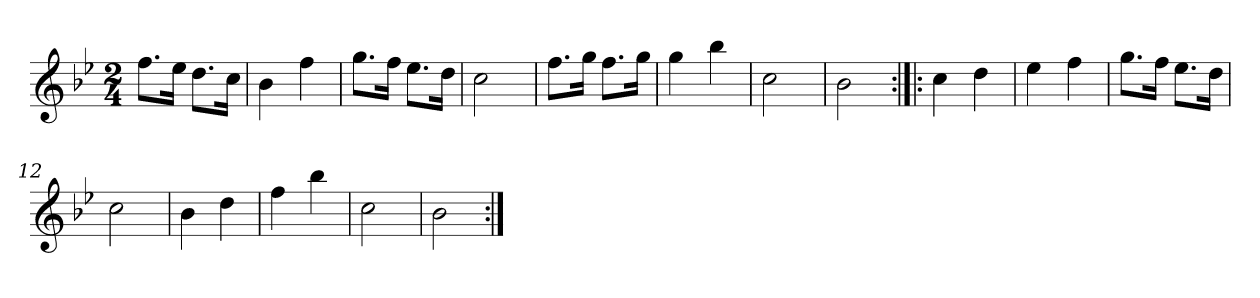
**kern
*part1
*staff1
*clefG2
*k[b-e-]
*B-:
*M2/4
*MM120
=1
8.ff\L
16ee-\Jk
8.dd\L
16cc\Jk
=2
4b-
4ff
=3
8.gg\L
16ff\Jk
8.ee-\L
16dd\Jk
=4
2cc
=5
8.ff\L
16gg\Jk
8.ff\L
16gg\Jk
=6
4gg
4bb-
=7
2cc
=8
2b-
=9:|!|:
4cc
4dd
=10
4ee-
4ff
=11
8.gg\L
16ff\Jk
8.ee-\L
16dd\Jk
=12
2cc
=13
4b-
4dd
=14
4ff
4bb-
=15
2cc
=16
2b-
=:|!
*-
